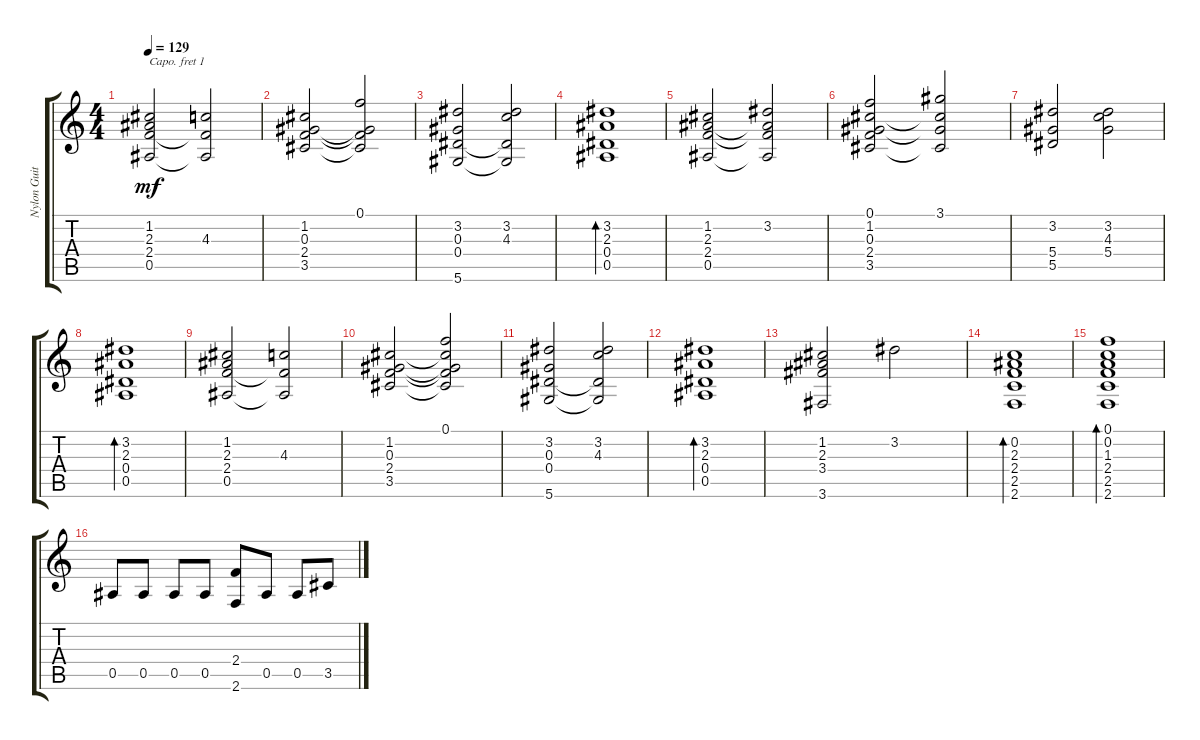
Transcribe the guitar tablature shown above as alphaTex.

\track ("Nylon Guitar" "Nylon Guit") {instrument acousticguitarnylon}
\staff {score tabs}
\capo 1
\tuning (E4 B3 G3 D3 A2 D2) {hide}
\ts (4 4)
\tempo 129
\clef g2
\ks c
(1.2 2.3 2.4 0.5).2{dy mf instrument acousticguitarnylon} (4.3 2.4{t} 0.5{t}).2 |
(1.2 0.3 2.4 3.5).2 (0.1 0.3{t} 2.4{t} 3.5{t}).2 |
(3.2 0.3 0.4 5.6).2 (3.2 4.3 0.4{t} 5.6{t}).2 |
(3.2 2.3 0.4 0.5).1{bd 120} |
(1.2 2.3 2.4 0.5).2 (3.2 2.3{t} 2.4{t} 0.5{t}).2 |
(0.1 1.2 0.3 2.4 3.5).2 (3.1 1.2{t} 0.3{t} 3.5{t}).2 |
(3.2 5.4 5.5).2 (3.2 4.3 5.4).2 |
(3.2 2.3 0.4 0.5).1{bd 120} |
(1.2 2.3 2.4 0.5).2 (4.3 2.4{t} 0.5{t}).2 |
(1.2 0.3 2.4 3.5).2 (0.1 1.2{t} 0.3{t} 2.4{t} 3.5{t}).2 |
(3.2 0.3 0.4 5.6).2 (3.2 4.3 0.4{t} 5.6{t}).2 |
(3.2 2.3 0.4 0.5).1{bd 120} |
(1.2 2.3 3.4 3.6).2 3.2.2 |
(0.2 2.3 2.4 2.5 2.6).1{bd 30} |
(0.1 0.2 1.3 2.4 2.5 2.6).1{bd 240} |
0.5.8 0.5.8 0.5.8 0.5.8 (2.4 2.6).8 0.5.8 0.5.8 3.5.8
